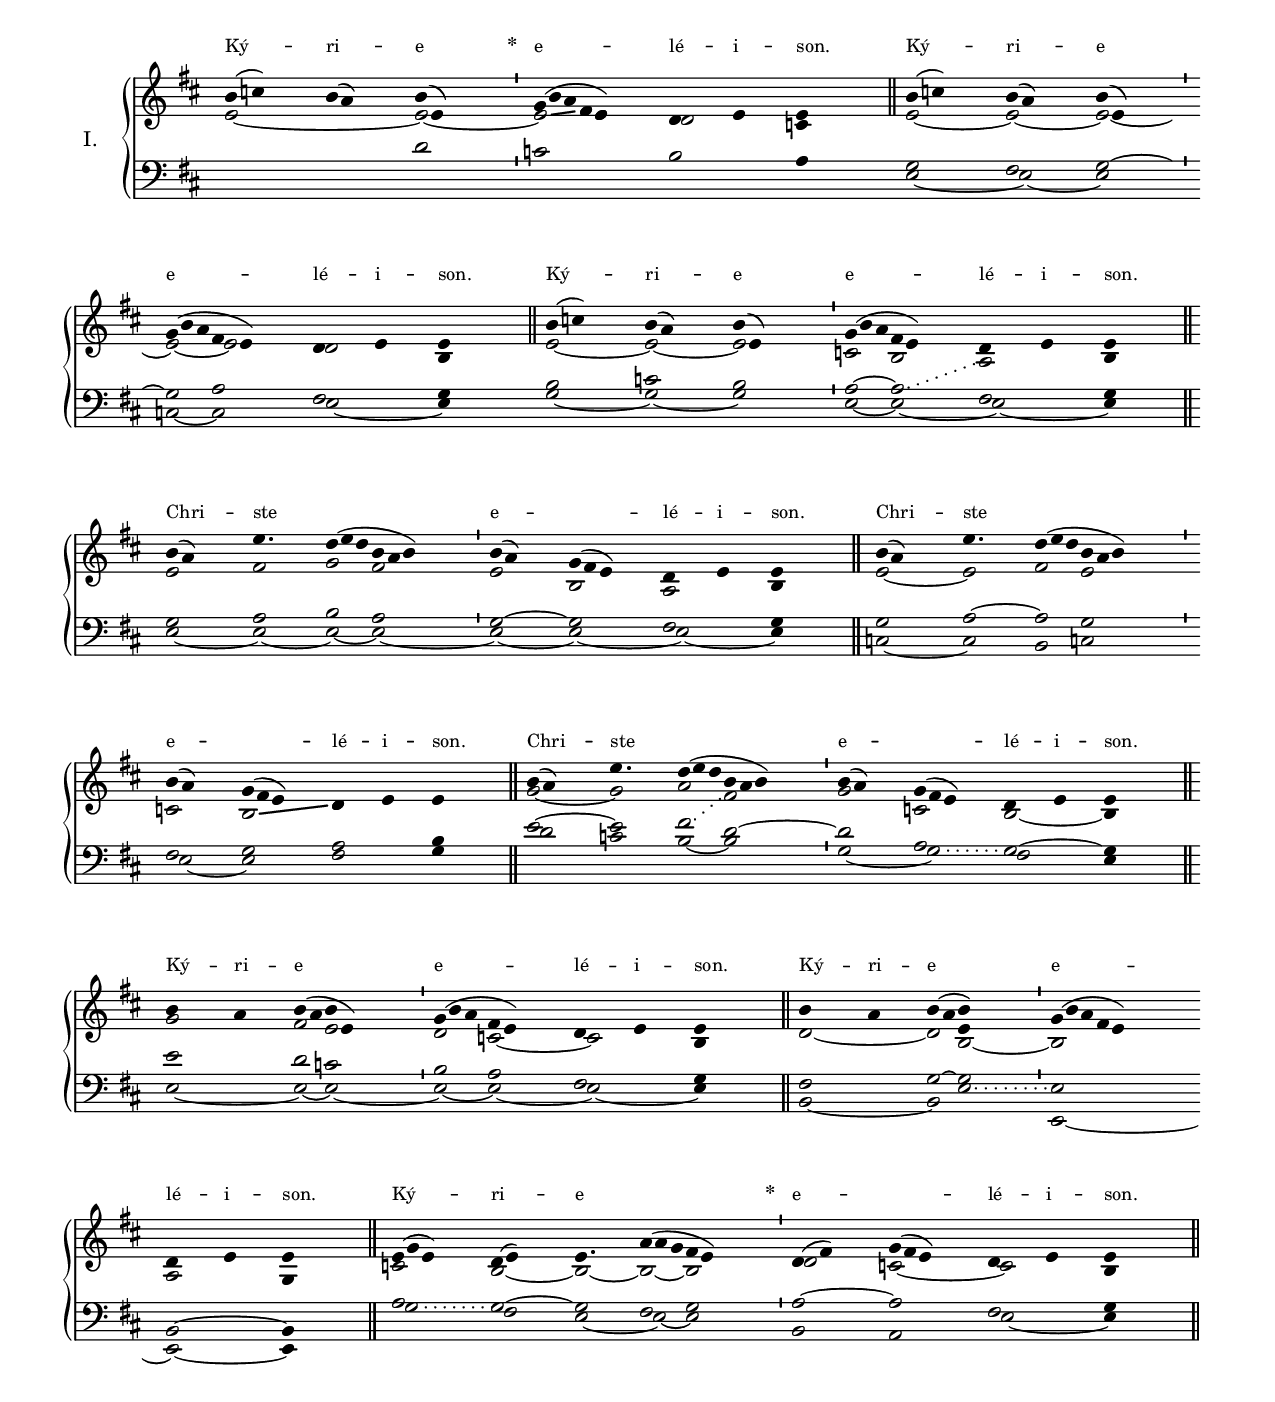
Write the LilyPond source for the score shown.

\version "2.18"
\include "gregorian.ly"
\include "noh2.ily"

%Page reference: page v.137
%(volume.page)

global = {
 \key e \dorian
 \cadenzaOn 
 \override Glissando #'thickness = #2.0
}

chantText = \lyricmode {
Ký -- ri -- e 
\set stanza = " * " e -- lé -- i -- son. 
Ký -- ri -- e e -- lé -- i -- son. 
Ký -- ri -- e e -- lé -- i -- son. 
Chri -- ste _ e -- _ lé -- i -- son. 
Chri -- ste _ e -- _ lé -- i -- son. 
Chri -- ste _ e -- _ lé -- i -- son. 
Ký -- ri -- e e -- lé -- i -- son. 
Ký -- ri -- e e -- lé -- i -- son. 
Ký -- ri -- e _ 
\set stanza = " * " e -- _ lé -- i -- son. }

chantMusic = {
\tieDown    b'4 ( c''4) b'4 ( a'4) b'4 ( e'4) \divisioMinima
 g'4 ( b'4 a'4 fis'4 e'4) d'4 e'4 e'4 \finalis
   b'4 ( c''4) b'4 ( a'4) b'4 ( e'4) \divisioMinima
 \forceBreak
 g'4 ( b'4 a'4 fis'4 e'4) d'4 e'4 e'4 \finalis
   b'4 ( c''4) b'4 ( a'4) b'4 ( e'4) \divisioMinima
 g'4 ( b'4 a'4 fis'4 e'4) d'4 e'4 e'4 \finalis
 \forceBreak
 b'4 ( a'4) e''4. d''4 ( e''4 d''4 b'4 a'4 b'4) \divisioMinima
 b'4 ( a'4) g'4 ( fis'4 e'4) d'4 e'4 e'4 \finalis
 b'4 ( a'4) e''4. d''4 ( e''4 d''4 b'4 a'4 b'4) \divisioMinima
 \forceBreak
 b'4 ( a'4) g'4 ( fis'4 e'4) d'4 e'4 e'4 \finalis
 b'4 ( a'4) e''4. d''4 ( e''4 d''4 b'4 a'4 b'4) \divisioMinima
 b'4 ( a'4) g'4 ( fis'4 e'4) d'4 e'4 e'4 \finalis
 \forceBreak
 b'4 a'4 b'4 ( a'4 b'4 e'4) \divisioMinima
 g'4 ( b'4 a'4 fis'4 e'4) d'4 e'4 e'4 \finalis
 b'4 a'4 b'4 ( a'4 b'4 e'4) \divisioMinima
 g'4 ( b'4 a'4 fis'4 e'4) \forceBreak
 d'4 e'4 e'4 \finalis
 e'4 ( g'4 e'4) d'4 ( e'4) e'4. a'4 ( a'4 g'4 fis'4 e'4) \divisioMinima
 d'4 ( fis'4) g'4 ( fis'4 e'4) d'4 e'4 e'4 \finalis

}

altoMusic = {
e'2*4/2 ~ e'2 ~ \divisioMinima
e'2*3/2 -\tweak Glissando.Y-offset #-0.8 \glissando fis'4 e'4 d'2 c'4 e'2 ~ e'2 ~ e'2 ~ \divisioMinima
e'2*3/2 ~ e'2 d'2 b4 e'2 ~ e'2 ~ e'2 \divisioMinima
c'2*3/2 b2 a2 b4 \finalis
e'2 fis'2*3/4 g'2*3/2 fis'2*3/2 \divisioMinima
e'2 b2*3/2 a2 b4 \finalis
e'2 ~ e'2*3/4 fis'2*3/2 e'2*3/2 \divisioMinima
c'2 b2*3/2 -\tweak Glissando.Y-offset #-0.8 \glissando d'4 r2 \finalis
g'2 ~ g'2*3/4 a'2*3/2 fis'2*3/2 \divisioMinima
g'2 c'2*3/2 b2 ~ b4 \finalis
g'2 fis'2 e'2 \divisioMinima
d'2*3/2 c'2 ~ c'2 b4 \finalis
d'2 ~ d'2 b2 ~ \divisioMinima
b2*5/2 a2 g4 \finalis
c'2*3/2 b2 ~ b2*3/4 ~ b2*3/2 ~ b2 \divisioMinima
d'2 c'2*3/2 ~ c'2 b4 \finalis
}

tenorMusic = {
r2*4/2 d'2 \divisioMinima
c'2*5/2 b2 a4 g2 fis2 g2 ~ \divisioMinima
g2*3/2 a2 fis2 g4 b2 c'2 b2 \divisioMinima
a2*3/2 ~ a2 fis2 g4 \finalis
g2 a2*3/4 b2*3/2 a2*3/2 \divisioMinima
g2 ~ g2*3/2 fis2 g4 \finalis
g2 a2*3/4 ~ a2*3/2 g2*3/2 \divisioMinima
fis2 g2*3/2 a2 b4 \finalis
e'2 ~ e'2*3/4 fis'2*3/2 d'2*3/2 ~ \divisioMinima
d'2 a2*3/2 g2 ~ g4 \finalis
e'2 d'2 c'2 \divisioMinima
b2*3/2 a2 fis2 g4 \finalis
fis2 g2 ~ g2 \divisioMinima
e2*5/2 b,2 ~ b,4 \finalis
a2*3/2 g2 ~ g2*3/4 fis2*3/2 g2 \divisioMinima
a2 ~ a2*3/2 fis2 g4 \finalis
}

bassMusic = {
r2*6/2 \divisioMinima
r2*5/2 r2*3/2 e2 ~ e2 ~ e2 \divisioMinima
c2*3/2 ~ c2 e2 ~ e4 g2 ~ g2 ~ g2 \divisioMinima
e2*3/2 ~ e2 ~ e2 ~ e4 \finalis
e2 ~ e2*3/4 ~ e2*3/2 ~ e2*3/2 ~ \divisioMinima
e2 ~ e2*3/2 ~ e2 ~ e4 \finalis
c2 ~ c2*3/4 b,2*3/2 c2*3/2 \divisioMinima
e2 ~ e2*3/2 fis2 g4 \finalis
d'2 c'2*3/4 b2*3/2 ~ b2*3/2 \divisioMinima
g2 ~ g2*3/2 fis2 e4 \finalis
e2 ~ e2 ~ e2 ~ \divisioMinima
e2*3/2 ~ e2 ~ e2 ~ e4 \finalis
b,2 ~ b,2 e2 \divisioMinima
e,2*5/2 ~ e,2 ~ e,4 \finalis
g2*3/2 fis2 e2*3/4 ~ e2*3/2 ~ e2 \divisioMinima
b,2 a,2*3/2 e2 ~ e4 \finalis
}

voiceLines = {
\voiceLineStyle


s2*37/2
\allowVoiceLineBreak
\voiceLine "down" "up" a2*2/2 a2*1/2


s2*81/4
\allowVoiceLineBreak
\voiceLine "down" "up" fis'2*3/2 fis'2*1/2


s2*4/2
\allowVoiceLineBreak
\voiceLine "down" "down" g2*3/2 g2*1/2


s2*20/2
\allowVoiceLineBreak
\voiceLine "down" "down" e2*2/2 e2*1/2


s2*7/2
\allowVoiceLineBreak
\voiceLine "down" "down" g2*3/2 g2*1/2


}

\score{
  <<
    \new Lyrics
    \new GrandStaff <<
      \set GrandStaff.autoBeaming = ##f
      \set GrandStaff.instrumentName = \markup \center-column {
        "I."
      }
      \new Staff = up <<
        \new Voice = "chant" {
          \voiceOne \global \chantMusic
        }
        \new Voice {
          \voiceTwo \global \altoMusic
        }
      >>

      \new Staff = down <<
        \clef bass
        \new Voice {
          \voiceOne \global \tenorMusic
        }
        \new Voice {
          \voiceTwo \global \bassMusic
        }
	\new Voice {
        \voiceThree \global \voiceLines
        }
      >>
    >>
    \context Lyrics {
      \lyricsto chant {
      \chantText
    }
    }
  >>
  \layout{
  }
  
}
